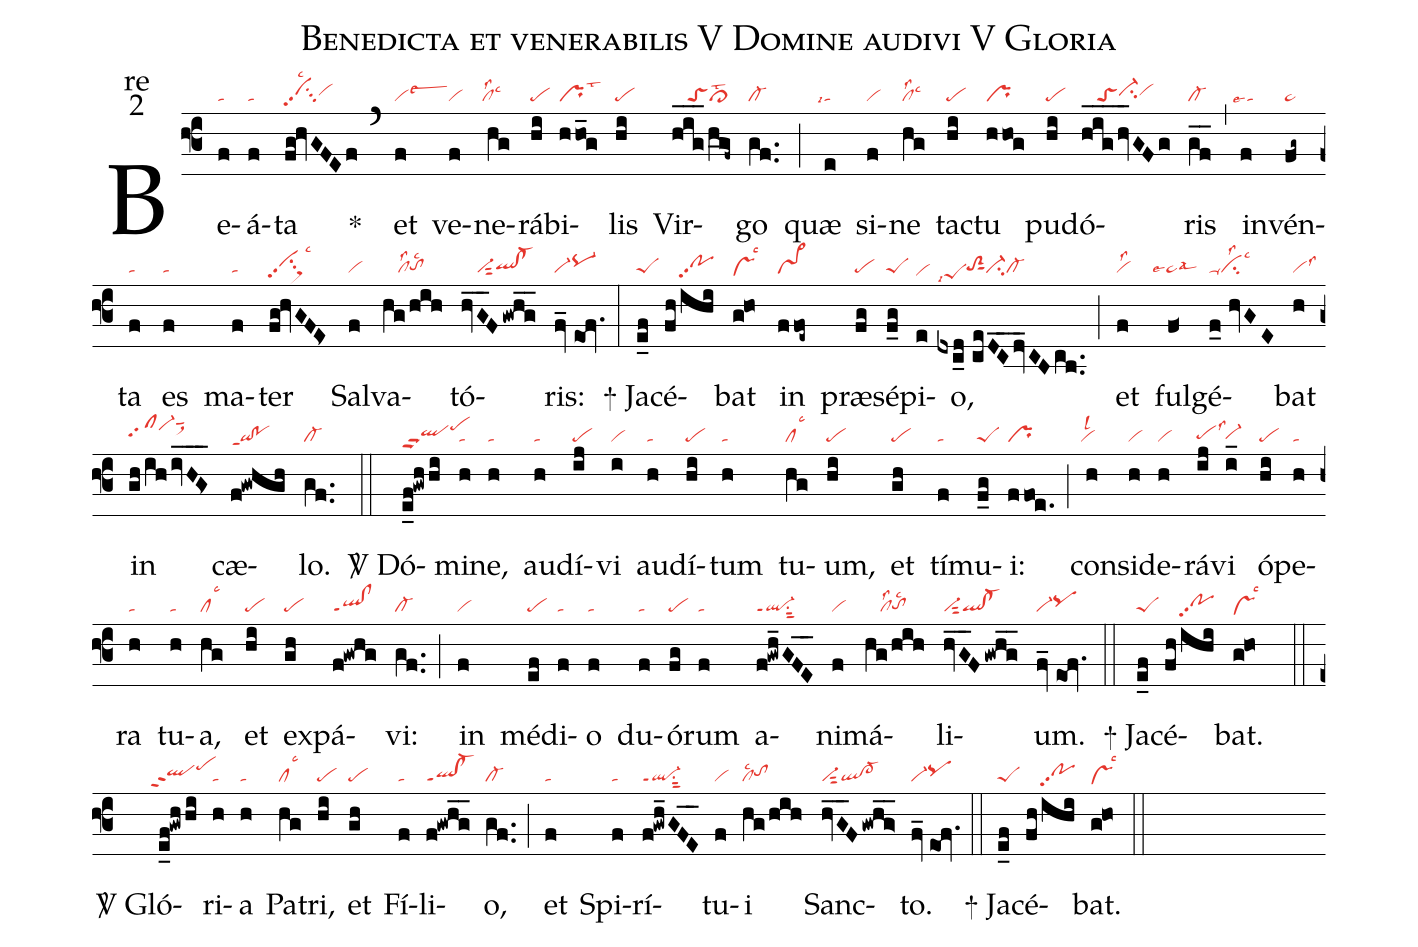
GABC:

name:Benedicta et venerabilis V Domine audivi V Gloria;
office-part:re;
mode:2;
nabc-lines:1;
%%
(f3) Be(f|ta)á(f|ta)ta(fg!hvGFEf|vihhpp2su3lsc2vihh) <sp>*</sp>(`) et(f|vilsew3) ve(f|vi)ne(hg|`cllss2lsc3)rá(hi|pe)bi(hho_g|prlst3)lis(hi|pe) Vir(hig___/h_gf~|////toScl>lst2)go(gf..|cl-) (;) quæ(e|``talsi4) si(f|vi)ne(hg|cllss2lsc3) tac(hi|pe)tu(hhog|pr) pu(hi|pe)dó(hig___hv_GFg|////toSci-hhvihh)ris(gf__|cl-) (,) in(f|``talse4)vén(fg~|ta>)ta(f|ta) es(f|ta) ma(f|ta)ter(fg!hvGFE>|vihhpp2su2sux1lsc3) Sal(f|vi)va(hg/hih|////cllss2tohglsc2)tó(hvG__F/gwhg__|////vi-sut2qlhg!cl-hg)ris:(fv_//eof.|vi-pq-hh) (:)
<sp>+</sp> Ja(e_f|peS)cé(fh/ihi|////pohhpp2)bat(g@ho|vshelsc3) in(ffoe~|vs>) præ(fg|pe)sé(f_g|peS)pi(e|vihe)o,(dxc_d//ceDC__dv_CBcb..|peShdlsi7toS2hgsut1ci-cl-) (;) et(f|vilss2) ful(f<|````ta>lse4lsal3)gé(f_0//hvGE|ta-cilss2lsc3)bat(h|vilss3) in(gh/ihivHG>___|clhhpp2vi-hjsut1sux1) cæ(f!gwhgh|qi!poppt1)lo.(gf..|cl-) (::)

<sp>V/</sp> Dó(e_f!gwhhi|qlhhppu2pehj)mi(h|ta)ne,(h|ta) au(h|ta)dí(ij|pe)vi(i|vi) au(h|ta)dí(hi|pe)tum(h|ta) tu(hg|cllsc3)um,(hi|pe) et(gh|pe) tí(f|ta)mu(f_g|peS)i:(ffoe.|pr) (;) con(h|`vilsl2)si(h|vi)de(h|vi)rá(ij|pehglss3)vi(i_|vi-hg) ó(hi|pe)pe(h|ta)ra(h|ta) tu(h|ta)a,(hg|cllsc3) et(hi|pe) ex(gh|pe)pá(f!gwhg|ql!clppt1)vi:(gf..|cl-) (;) in(f|vi) mé(ef|pe)di(f|ta)o(f|ta) du(f|ta)ó(fg|pe)rum(f|ta) a(f!gwh_GFE__|ql-ppt1su1sut2)ni(f|vi)má(hg/hih|////cllss2tohglsc2)li(hvG__F/gwhg__|vi-sut2ql!cl-)um.(fv_//eof.|vi-pqhh) (::)

<sp>+</sp> Ja(e_f|peS)cé(fh/ihi|////pohhpp2)bat.(g@ho|vshelsc3) (::)

<sp>V/</sp> Gló(e_f!gwhhi|``qlhhppt2pehj)ri(h|ta)a(h|ta) Pa(hg|cllsc3)tri,(hi|pe) et(gh|pe) Fí(f|ta)li(f!gwhg__|ql!cl-ppt1)o,(gf..|cl-) (;) et(f|ta) Spi(f|ta)rí(f!gwh_GFE__|ql-ppt1su1sut2)tu(f|vi)i(hg/hih|cllsc2tohh) Sanc(hvG__F/gwhg>__|vi-sut2ql!cl->)to.(fv_//eof.|vi-pqhh) (::)

<sp>+</sp> Ja(e_f|peS)cé(fh/ihi|////pohhpp2)bat.(g@ho|vshelsc3) (::)
